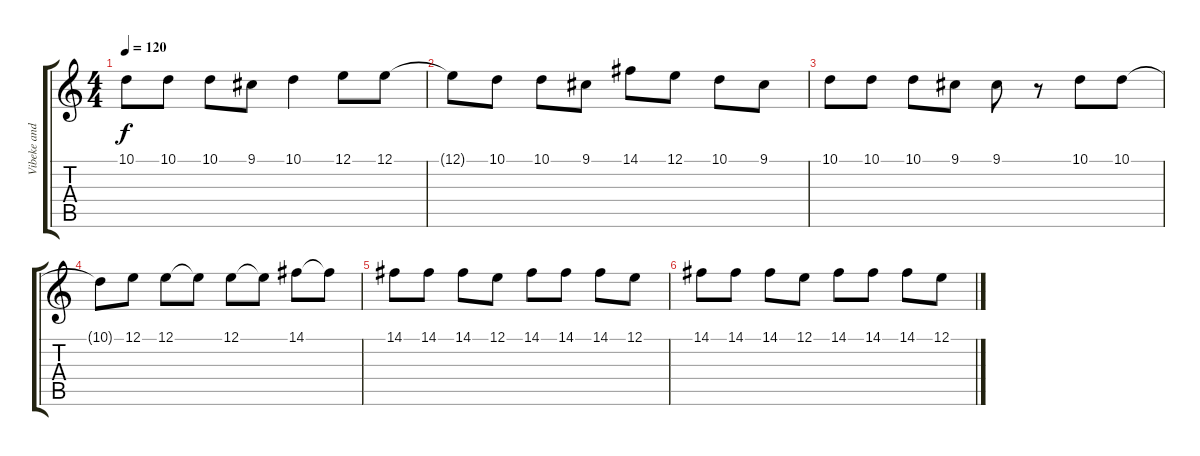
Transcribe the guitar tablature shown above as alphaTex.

\track ("Vibeke and choir" "Vibeke and") {instrument choiraahs}
\staff {score tabs}
\tuning (E4 B3 G3 D3 A2 E2) {hide}
\ts (4 4)
\tempo 120
\clef g2
\ks c
10.1.8{dy f} 10.1.8 10.1.8 9.1.8 10.1.4 12.1.8 12.1.8 |
12.1{t}.8 10.1.8 10.1.8 9.1.8 14.1.8 12.1.8 10.1.8 9.1.8 |
10.1.8 10.1.8 10.1.8 9.1.8 9.1.8 r.8 10.1.8 10.1.8 |
10.1{t}.8 12.1.8 12.1.8 12.1{t}.8 12.1.8 12.1{t}.8 14.1.8 14.1{t}.8 |
14.1.8 14.1.8 14.1.8 12.1.8 14.1.8 14.1.8 14.1.8 12.1.8 |
14.1.8 14.1.8 14.1.8 12.1.8 14.1.8 14.1.8 14.1.8 12.1.8
